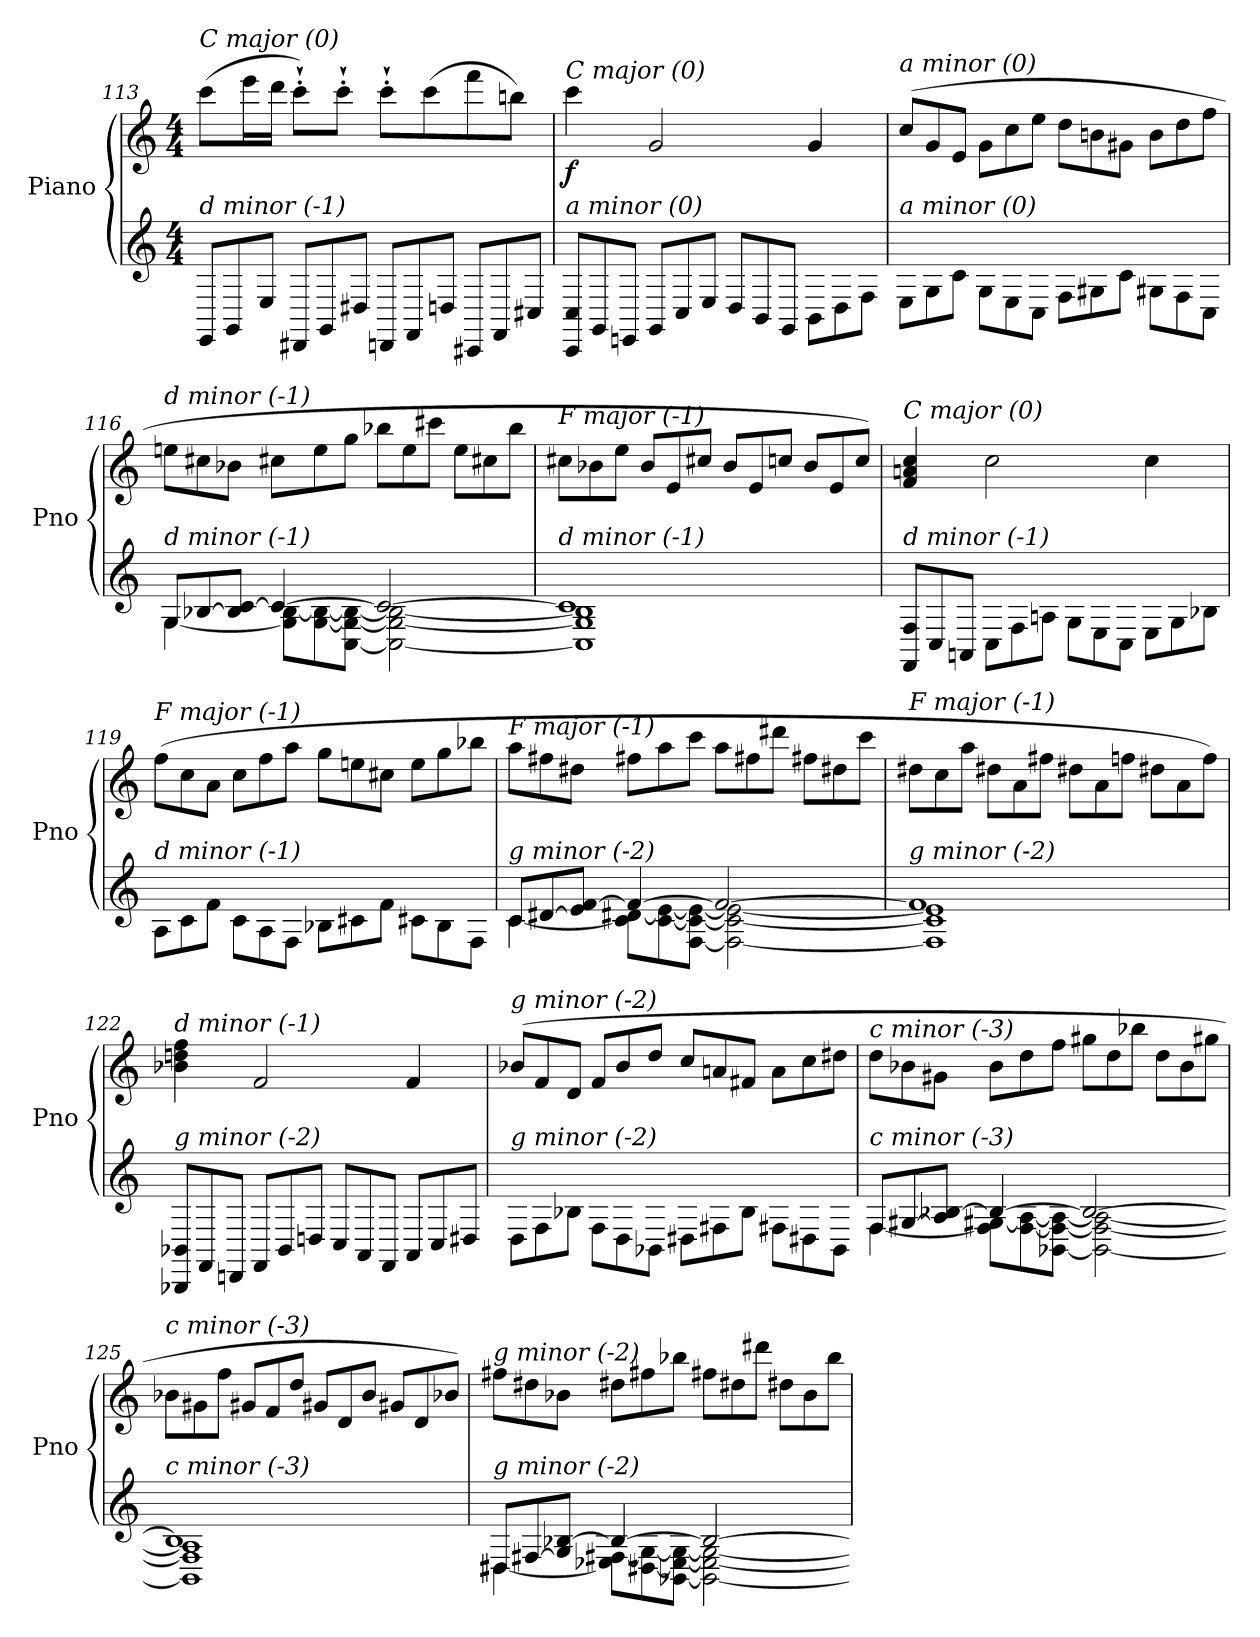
**kern	**kern	**dynam
*part1	*part1	*part1
*staff2	*staff1	*staff1/2
*I"Piano	*	*
*I'Pno	*	*
*clefG2	*clefG2	*
*k[]	*k[]	*
*M4/4	*M4/4	*
*Xtuplet	*	*
=113	=113	=113
!	!LO:TX:i:t=C major (0)	!
!LO:TX:i:t=d minor (-1)	!	!
12EE/L	(8ccc\L	.
12GG/	.	.
.	16eee\L	.
12E/J	.	.
.	16ddd\JJ	.
12DD#Xi/L	8ccc`'\L)	.
12GG/	.	.
.	8ccc`'\J	.
12D#Xi/J	.	.
12DD/L	8ccc`'\L	.
12FF/	.	.
.	(8ccc\	.
12D/J	.	.
12CC#Xi/L	8fff\	.
12FF/	.	.
.	8bbn\J)	.
12C#Xi/J	.	.
!!LO:PB:g=z
=114	=114	=114
!	!LO:TX:i:t=C major (0)	!
!LO:TX:i:t=a minor (0)	!	!
!	!	!LO:DY:b
12CC/ 12C/L	4ccc\	f
12GG/	.	.
12EEn/J	.	.
12GG/L	2g/	.
12C/	.	.
12E/J	.	.
12D/L	.	.
12BB/	.	.
12GG/J	.	.
12BB\L	4g/	.
12D\	.	.
12F\J	.	.
=115	=115	=115
*	*Xtuplet	*
!	!LO:TX:i:t=a minor (0)	!
!LO:TX:i:t=a minor (0)	!	!
12E\L	(12cc/L	.
12G\	12g/	.
12c\J	12e/J	.
12G\L	12g\L	.
12E\	12cc\	.
12C\J	12ee\J	.
12F\L	12dd\L	.
12G#Xi\	12bn\	.
12c\J	12g#Xi\J	.
12G#Xi\L	12b\L	.
12F\	12dd\	.
12C\J	12ff\J	.
=116	=116	=116
*^	*	*
!	!	!LO:TX:i:t=d minor (-1)	!
!LO:TX:i:t=d minor (-1)	!	!	!
12G/L	[4G\	12een\L	.
[12B-X/	.	12cc#Xi\	.
12B-/] [12c/J	.	12b-X\J	.
4c/_	12G\] [12B-\L	12cc#Xi\L	.
.	[12G\ 12B-\_	12ee\	.
.	[12C\ 12G\_ 12B-\_J	12gg\J	.
2c/_	2C\_ 2G\_ 2B-\_	12bb-X\L	.
.	.	12ee\	.
.	.	12ccc#Xi\J	.
.	.	12ee\L	.
.	.	12cc#Xi\	.
.	.	12bb-\J	.
!!LO:LB:g=z
=117	=117	=117	=117
!	!	!LO:TX:i:t=F major (-1)	!
!LO:TX:i:t=d minor (-1)	!	!	!
1c]	1C] 1G] 1B-]	12cc#Xi\L	.
.	.	12b-X\	.
.	.	12ee\J	.
.	.	12b-/L	.
.	.	12e/	.
.	.	12cc#Xi/J	.
.	.	12b-/L	.
.	.	12e/	.
.	.	12cc/J	.
.	.	12b-/L	.
.	.	12e/	.
.	.	12cc/J)	.
*v	*v	*	*
=118	=118	=118
!	!LO:TX:i:t=C major (0)	!
!LO:TX:i:t=d minor (-1)	!	!
12FF/ 12F/L	4f/ 4an/ 4cc/	.
12C/	.	.
12AAn/J	.	.
12C\L	2cc\	.
12F\	.	.
12An\J	.	.
12G\L	.	.
12E\	.	.
12C\J	.	.
12E\L	4cc\	.
12G\	.	.
12B-X\J	.	.
=119	=119	=119
!	!LO:TX:i:t=F major (-1)	!
!LO:TX:i:t=d minor (-1)	!	!
12A\L	(12ff\L	.
12c\	12cc\	.
12f\J	12a\J	.
12c\L	12cc\L	.
12A\	12ff\	.
12F\J	12aa\J	.
12B-X\L	12gg\L	.
12c#Xi\	12een\	.
12f\J	12cc#Xi\J	.
12c#Xi\L	12ee\L	.
12B-\	12gg\	.
12F\J	12bb-X\J	.
!!LO:LB:g=z
=120	=120	=120
*^	*	*
!	!	!LO:TX:i:t=F major (-1)	!
!LO:TX:i:t=g minor (-2)	!	!	!
12c/L	[4c\	12aa\L	.
[12d#Xi/	.	12ff#Xi\	.
12e-/] [12f/J	.	12dd#Xi\J	.
4f/_	12c\] [12d#Xi\L	12ff#Xi\L	.
.	[12c\ 12e-\_	12aa\	.
.	[12F\ 12c\_ 12e-\_J	12ccc\J	.
2f/_	2F\_ 2c\_ 2e-\_	12aa\L	.
.	.	12ff#Xi\	.
.	.	12ddd#Xi\J	.
.	.	12ff#Xi\L	.
.	.	12dd#Xi\	.
.	.	12ccc\J	.
=121	=121	=121	=121
!	!	!LO:TX:i:t=F major (-1)	!
!LO:TX:i:t=g minor (-2)	!	!	!
1f]	1F] 1c] 1e-]	12dd#Xi\L	.
.	.	12cc\	.
.	.	12aa\J	.
.	.	12dd#Xi\L	.
.	.	12a\	.
.	.	12ff#Xi\J	.
.	.	12dd#Xi\L	.
.	.	12a\	.
.	.	12ff\J	.
.	.	12dd#Xi\L	.
.	.	12a\	.
.	.	12ff\J)	.
*v	*v	*	*
=122	=122	=122
!	!LO:TX:i:t=d minor (-1)	!
!LO:TX:i:t=g minor (-2)	!	!
12BBB-X/ 12BB-X/L	4b-X\ 4ddn\ 4ff\	.
12FF/	.	.
12DDn/J	.	.
12FF/L	2f/	.
12BB-/	.	.
12Dn/J	.	.
12C/L	.	.
12AA/	.	.
12FF/J	.	.
12AA/L	4f/	.
12C/	.	.
12D#Xi/J	.	.
!!LO:LB:g=z
=123	=123	=123
!	!LO:TX:i:t=g minor (-2)	!
!LO:TX:i:t=g minor (-2)	!	!
12D\L	(12b-X/L	.
12F\	12f/	.
12B-X\J	12d/J	.
12F\L	12f/L	.
12D\	12b-/	.
12BB-X\J	12dd/J	.
12D#Xi\L	12cc/L	.
12F#Xi\	12an/	.
12B-\J	12f#Xi/J	.
12F#Xi\L	12a\L	.
12D#Xi\	12cc\	.
12BB-\J	12dd#Xi\J	.
=124	=124	=124
*^	*	*
!	!	!LO:TX:i:t=c minor (-3)	!
!LO:TX:i:t=c minor (-3)	!	!	!
12F/L	[4F\	12dd\L	.
[12G#Xi/	.	12b-Xi\	.
12A-/] [12B-X/J	.	12g#Xi\J	.
4B-/_	12F\] [12G#Xi\L	12b-i\L	.
.	[12F\ 12A-\_	12dd\	.
.	[12BB-X\ 12F\_ 12A-\_J	12ff\J	.
2B-/_	2BB-\_ 2F\_ 2A-\_	12gg#Xi\L	.
.	.	12dd\	.
.	.	12bb-Xi\J	.
.	.	12dd\L	.
.	.	12b-i\	.
.	.	12gg#Xi\J	.
=125	=125	=125	=125
!	!	!LO:TX:i:t=c minor (-3)	!
!LO:TX:i:t=c minor (-3)	!	!	!
1B-]	1BB-] 1F] 1A-]	12b-Xi\L	.
.	.	12g#Xi\	.
.	.	12ff\J	.
.	.	12g#Xi/L	.
.	.	12f/	.
.	.	12dd/J	.
.	.	12g#Xi/L	.
.	.	12d/	.
.	.	12b-i/J	.
.	.	12g#Xi/L	.
.	.	12d/	.
.	.	12b-X/J)	.
!!LO:LB:g=z
=126	=126	=126	=126
!	!	!LO:TX:i:t=g minor (-2)	!
!LO:TX:i:t=g minor (-2)	!	!	!
12D#Xi/L	[4D#Xi\	12ff#Xi\L	.
[12F#Xi/	.	12dd#Xi\	.
12G-/] [12B-X/J	.	12b-X\J	.
4B-/_	12E-X\] [12F#Xi\L	12dd#Xi\L	.
.	[12D#Xi\ 12G-\_	12ff#Xi\	.
.	[12BB-X\ 12E-\_ 12G-\_J	12bb-X\J	.
2B-/_	2BB-\_ 2E-\_ 2G-\_	12ff#Xi\L	.
.	.	12dd#Xi\	.
.	.	12ddd#Xi\J	.
.	.	12dd#Xi\L	.
.	.	12b-\	.
.	.	12bb-\J	.
*v	*v	*	*
=	=	=
*-	*-	*-
